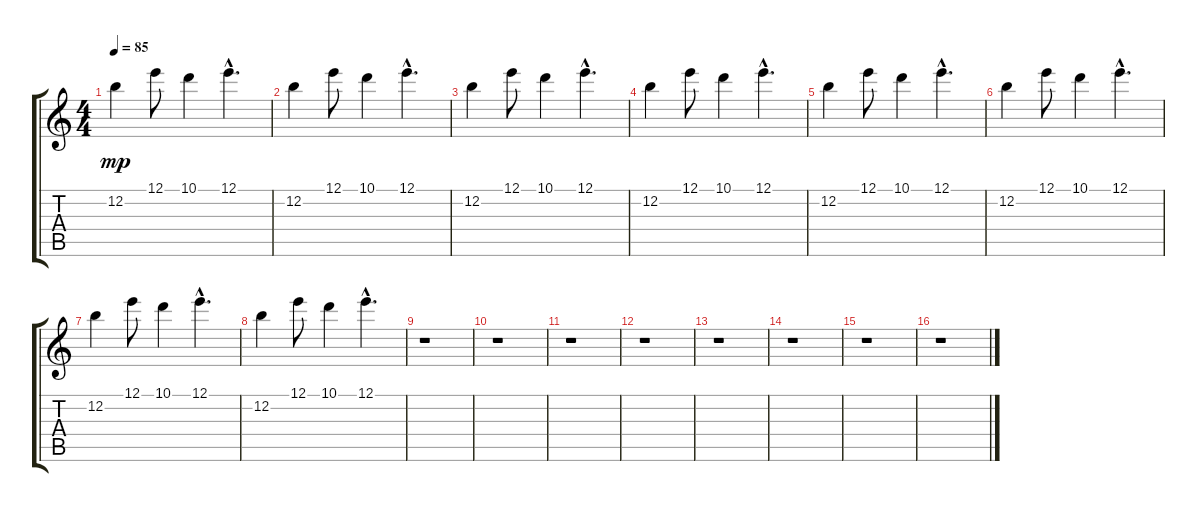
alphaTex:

\track "" {instrument acousticguitarsteel}
\staff {score tabs}
\tuning (E4 B3 G3 D3 A2 E2) {hide}
\ts (4 4)
\tempo 85
\clef g2
\ks c
12.2.4{dy mp} 12.1.8 10.1.4 12.1{hac}.4{d} |
12.2.4 12.1.8 10.1.4 12.1{hac}.4{d} |
12.2.4 12.1.8 10.1.4 12.1{hac}.4{d} |
12.2.4 12.1.8 10.1.4 12.1{hac}.4{d} |
12.2.4 12.1.8 10.1.4 12.1{hac}.4{d} |
12.2.4 12.1.8 10.1.4 12.1{hac}.4{d} |
12.2.4 12.1.8 10.1.4 12.1{hac}.4{d} |
12.2.4 12.1.8 10.1.4 12.1{hac}.4{d} |
r.1 |
r.1 |
r.1 |
r.1 |
r.1 |
r.1 |
r.1 |
r.1
